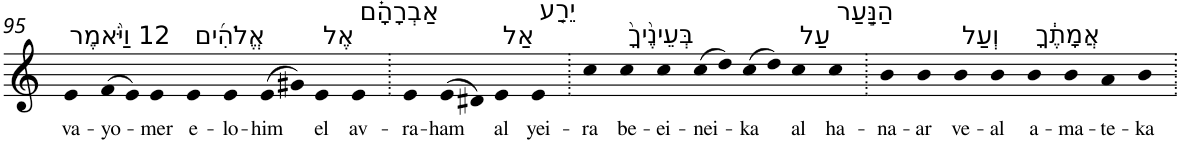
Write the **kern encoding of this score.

**kern	**text
*part1	*part1
*staff1	*staff1
*I"Piano	*
*I'Pno	*
!!LO:PB:g=z
*clefG2	*
*k[]	*
=95	=95
!LO:TX:a:t=12 וַיֹּ֨אמֶר	!
!	!LO:LY:b
4e	va-
!	!LO:LY:b
(>8f	-yo-
8e)	.
!	!LO:LY:b
4e	-mer
!LO:TX:a:t=אֱלֹהִ֜ים	!
!	!LO:LY:b
4e	e-
!	!LO:LY:b
4e	-lo-
!	!LO:LY:b
(>8e	-him
8g#X)	.
!LO:TX:a:t=אֶל	!
!	!LO:LY:b
4e	el
!LO:TX:a:t=אַבְרָהָ֗ם	!
!	!LO:LY:b
4e	av-
=96.	=96.
!	!LO:LY:b
4e	-ra-
!	!LO:LY:b
(>8e	-ham
8d#X)	.
!LO:TX:a:t=אַל	!
!	!LO:LY:b
4e	al
!LO:TX:a:t=יֵרַ֤ע	!
!	!LO:LY:b
4e	yei-
=97.	=97.
!	!LO:LY:b
4cc	-ra
!LO:TX:a:t=בְּעֵינֶ֙יךָ֙	!
!	!LO:LY:b
4cc	be-
!	!LO:LY:b
4cc	-ei-
!	!LO:LY:b
(>8cc	-nei-
8dd)	.
!	!LO:LY:b
(>8cc	-ka
8dd)	.
!LO:TX:a:t=עַל	!
!	!LO:LY:b
4cc	al
!LO:TX:a:t=הַנַּ֣עַר	!
!	!LO:LY:b
4cc	ha-
=98.	=98.
!	!LO:LY:b
4b	-na-
!	!LO:LY:b
4b	-ar
!LO:TX:a:t=וְעַל	!
!	!LO:LY:b
4b	ve-
!	!LO:LY:b
4b	-al
!LO:TX:a:t=אֲמָתֶ֔ךָ	!
!	!LO:LY:b
4b	a-
!	!LO:LY:b
4b	-ma-
!	!LO:LY:b
4a	-te-
!	!LO:LY:b
4b	-ka
=.	=.
*-	*-
